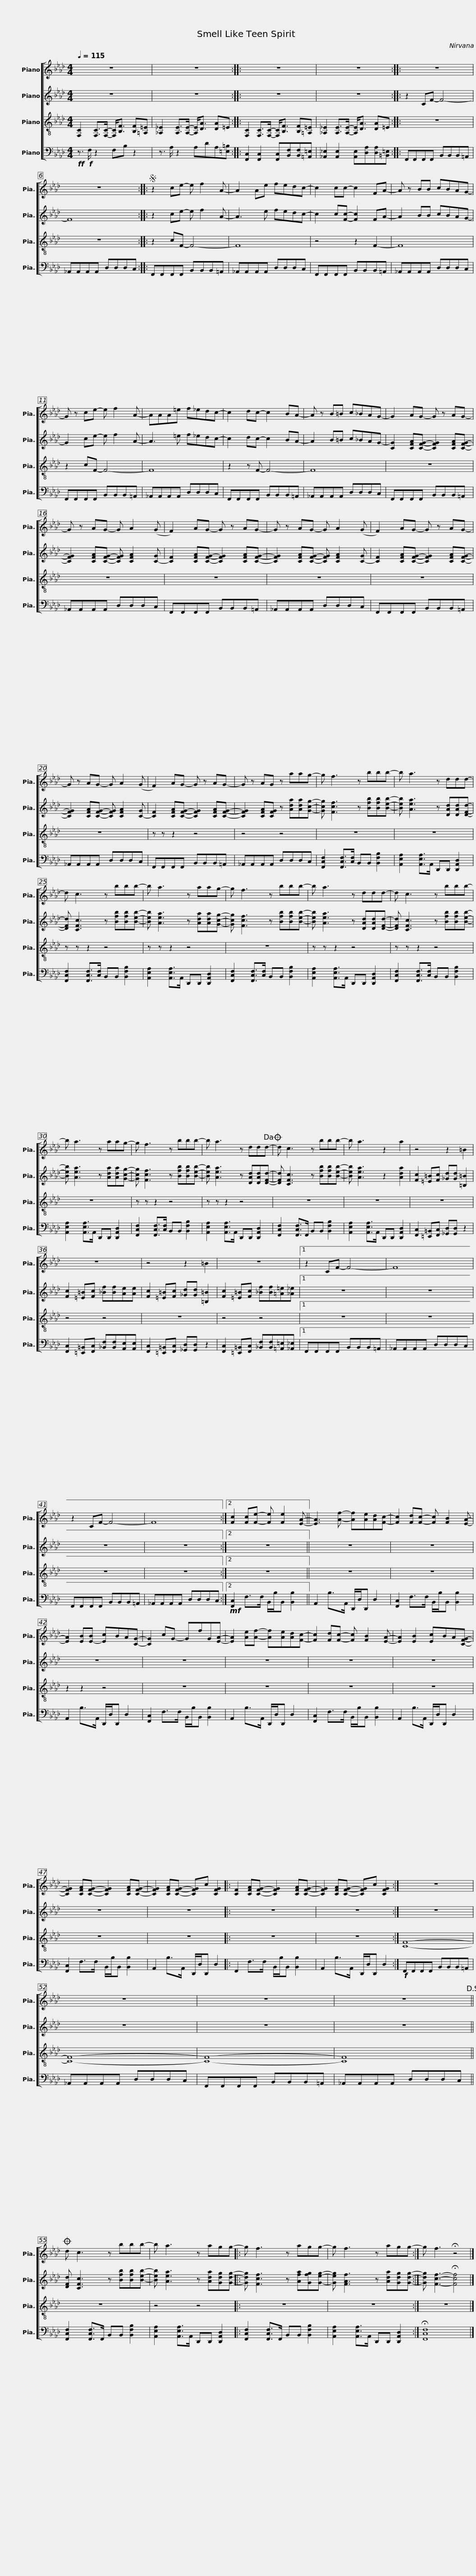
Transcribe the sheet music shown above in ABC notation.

X:1
%%score [ 1 2 3 4 ]
L:1/8
Q:1/4=115
M:4/4
I:linebreak $
K:Ab
V:1 treble
V:2 treble
V:3 treble-8
V:4 bass
V:1
 z8 | z8 :: z8 |$ z8 :: z8 | %5
 z8 ::S z2 ce- e f2 A- |$ A2 Ae fedc- | c2 cc- c2 FA- | A z BB cBAG- | %10
 G z ce- e f2 A- |$ AAA=e f_edc- | c2 dc- c2 BA- | A z B=B c_BAG- | G2 AG- G z AG- |$ %15
 G z AG- G A2 (G | F2) AG- G z AG- | G z AG- G A2 (G |$ F2) AG- G z AG- | G z AG- G A2 (G | %20
 F2) AG- G z AG- |$ G z AG z aag- | g f3 z bbb- | b a3 z ddd- | d c3 z bbb- |$ %25
 b a3 z aag- | g f3 z bbb- | b a3 z ddd- | d c3 z bbb- |$ b a3 z aag- | %30
 g f3 z bbb- | b a3 z ddd-!dacoda! | d c3 z bbb- |$ b a3 z2 a2 | z4 z2 =B2 | %35
 z8 | z4 z2 =B2 |$ z8 |1 z2 CF- F4- | F8 | %40
 z2 CF- F4- |$ F8 :|2 [Fc]2 [Fc][Fe]- [Fe] [Fe]2 [EA]- || [EA]3 [Af]- [Af][Ae][Ad][Fc]- | [Fc]2 [Fd][Fc]- [Fc] [FB]2 [EA]- |$ %45
 [EA]2 [EB][E-B] [Ec]BA[CG]- | [CG]2 cG- GfG[EA]- | [EA]2 [Ae][Af]- [Af][Ae][Ad][Fc]- | [Fc]2 [Fd][Fc]- [Fc] [FB]2 [EA]- |$ [EA]2 [EB]2 [Ec]BA[CFG]- | %50
 [CFG]2 [CFA][CFG]- [CFG]2 [CFA][CFG]- | [CFG]2 [CFA][CFG]- [CFG]c [CFG]2 |:$ [CF]2 [CFA][CFG]- [CFG]2 [CFA][CFG]- | [CFG]2 [CFA][CFG]- [CFG]c [CFG]2 :| z8 | %55
 z8 |$ z8 | z8!D.S.! ||O d c3 z bbb- | b a3 z agg- |:$ %60
 g f3 z agg- | g f3 z agg- :| g f3 !fermata!z4 |] %63
V:2
 z8 | z8 :: z8 |$ z8 :: z2 CF- F4- | %5
 F8 :: z2 ce- e f2 A- |$ A3 e fedc- | c2 c[Fc]- [Fc]2 FA- | A2 BB cBAG- | %10
 G2 ce- e f2 A- |$ A3 =e f_edc- | c2 dc- c2 BA- | A2 B=B c_BAG- | [CG]2 [CFA][CFG]- [CFG]2 [CFA][CFG]- |$ %15
 [CFG]2 [CFA][CFG]- [CFG] [CFA]2 [C-G] | [CF]2 [CFA][CFG]- [CFG]2 [CFA][CFG]- | [CFG]2 [CFA][CFG]- [CFG] [CFA]2 [C-G] |$ [CF]2 [CFA][CFG]- [CFG]2 [CFA][CFG]- | [CFG]2 [CFA][CFG]- [CFG] [CFA]2 [C-G] | %20
 [CF]2 [CFA][CFG]- [CFG]2 [CFA][CFG]- |$ [CFG]2 [CFA][CFG] z [Ada][Ada][Gcg]- | [Gcg] [Fcf]3 z [Bfb][Bfb][Beb]- | [Beb] [Aea]3 z [DAd][DAd][DFd]- | [DFd] [CFc]3 z [Bfb][Bfb][Beb]- |$ %25
 [Beb] [Aea]3 z [Ada][Ada][Gcg]- | [Gcg] [Fcf]3 z [Bfb][Bfb][Beb]- | [Beb] [Aea]3 z [DAd][DAd][DFd]- | [DFd] [CFc]3 z [Bfb][Bfb][Beb]- |$ [Beb] [Aea]3 z [Ada][Ada][Gcg]- | %30
 [Gcg] [Fcf]3 z [Bfb][Bfb][Beb]- | [Beb] [Aea]3 z [DAd][DAd][DFd]- | [DFd] [CFc]3 z [Bfb][Bfb][Beb]- |$ [Beb] [Aea]3 z2 [Ada]2 | [Fc]2 [=E=B][Fc] [_Gd][Gd] [=B,=B]2 | %35
 [Fc]2 [=E=B][Fc] [_Bf][Bf][Ae][Ae] | [Fc]2 [=E=B][Fc] [_Gd][Gd] [=B,=B]2 |$ [Fc]2 [=E=B][Fc] [_Bf][Bf][=A=e][_A_e] |1 z8 | z8 | %40
 z8 |$ z8 :|2 z8 || z8 | z8 |$ %45
 z8 | z8 | z8 | z8 |$ z8 | %50
 z8 | z8 |:$ z8 | z8 :| z8 | %55
 z8 |$ z8 | z8 || [DFd] [CFc]3 z [Bfb][Bfb][Beb]- | [Beb] [Aea]3 z [Ada][Gdg][Gdg]- |:$ %60
 [Gdg] [Fcf]3 z [Afa][Gfg][Geg]- | [Geg] [FAf]3 z [Ada][Gdg][Gdg]- :| [Gdg] [Fcf]3- !fermata![Fcf]4 |] %63
V:3
 [F,C]2 [F,C]>[F,C]- [F,C]<[B,F] [B,F][=A,=E] | [_A,_E]2 [A,E]>[A,E]- [A,E]<[DA] [DA]=E :: [F,C]2 [F,C]>[F,C]- [F,C]<[B,F] [B,F][=A,=E] |$ [_A,_E]2 [A,E]>[A,E]- [A,E]<[DA] [DA]=E :: z8 | %5
 z8 :: z2 cF- F4- |$ F8 | z4 z2 F2- | F8 | %10
 z2 cF- F4- |$ F8 | z2 z F- F4- | F8 | z8 |$ %15
 z8 | z8 | z8 |$ z8 | z8 | %20
 z z z2 z4 |$ z4 z4 | z8 | z8 | z z z2 z4 |$ %25
 z z z2 z4 | z8 | z z z2 z4 | z z z2 z4 |$ z8 | %30
 z z z2 z4 | z z z2 z4 | z8 |$ z8 | z8 | %35
 z4 z4 | z8 |$ z4 z4 |1 z8 | z8 | %40
 z8 |$ z8 :|2 z8 || z8 | z8 |$ %45
 z2 z2 z4 | z8 | z8 | z8 |$ z8 | %50
 z8 | z8 |:$ z8 | z8 :| [CF]8- | %55
 [CF]8- |$ [CF]8- | [CF]8 || z8 | z4 z4 |:$ %60
 z8 | z8 :| z8 |] %63
V:4
!ff! z3/2!f! F,/ z2 F,B, z2 | z3/2 A,/ z2 A,DA,[=E,=B,] :: [F,,C,]2 [F,,C,]2 [F,,C,][B,,F,][B,,F,][=A,,=E,] |$ [_A,,_E,]2 [A,,E,]2 [A,,E,][D,A,][D,A,][=B,,=E,] :: F,,F,,F,,F,, B,,B,,B,,=A,, | %5
 _A,,A,,A,,A,, D,D,D,C, :: F,,F,,F,,F,, B,,B,,B,,=A,, |$ _A,,A,,A,,A,, D,D,D,C, | F,,F,,F,,F,, B,,B,,B,,=A,, | _A,,A,,A,,A,, D,D,D,C, | %10
 F,,F,,F,,F,, B,,B,,B,,=A,, |$ _A,,A,,A,,A,, D,D,D,C, | F,,F,,F,,F,, B,,B,,B,,=A,, | _A,,A,,A,,A,, D,D,D,C, | F,,F,,F,,F,, B,,B,,B,,=A,, |$ %15
 _A,,A,,A,,A,, D,D,D,C, | F,,F,,F,,F,, B,,B,,B,,=A,, | _A,,A,,A,,A,, D,D,D,C, |$ F,,F,,F,,F,, B,,B,,B,,=A,, | _A,,A,,A,,A,, D,D,D,C, | %20
 F,,F,,F,,F,, B,,B,,B,,=A,, |$ _A,,A,,A,,A,, D,D,D,C, | [F,,C,F,]2 [F,,C,F,]>[C,F,] B,,B,, [B,,F,B,]2 | [A,,E,A,]2 [A,,E,A,]>A,, D,,D,, [D,,A,,D,]2 | [F,,C,F,]2 [F,,C,F,]>[C,F,] B,,B,, [B,,F,B,]2 |$ %25
 [A,,E,A,]2 [A,,E,A,]>A,, D,,D,, [D,,A,,D,]2 | [F,,C,F,]2 [F,,C,F,]>[C,F,] B,,B,, [B,,F,B,]2 | [A,,E,A,]2 [A,,E,A,]>A,, D,,D,, [D,,A,,D,]2 | [F,,C,F,]2 [F,,C,F,]>[C,F,] B,,B,, [B,,F,B,]2 |$ [A,,E,A,]2 [A,,E,A,]>A,, D,,D,, [D,,A,,D,]2 | %30
 [F,,C,F,]2 [F,,C,F,]>[C,F,] B,,B,, [B,,F,B,]2 | [A,,E,A,]2 [A,,E,A,]>A,, D,,D,, [D,,A,,D,]2 | [F,,C,F,]2 [F,,C,F,]>F,, B,,B,, [B,,F,B,]2 |$ [A,,E,A,]2 [A,,E,A,]>A,, D,,D,, [D,,A,,D,]2 | [F,,C,]2 [=E,,=B,,][F,,C,] [_G,,D,][G,,D,] z2 | %35
 [F,,C,]2 [=E,,=B,,][F,,C,] [_B,,F,][B,,F,][A,,E,][A,,E,] | [F,,C,]2 [=E,,=B,,][F,,C,] [_G,,D,][G,,D,] z2 |$ [F,,C,]2 [=E,,=B,,][F,,C,] [_B,,F,][B,,F,][=A,,=E,][_A,,_E,] |1 F,,F,,F,,F,, B,,B,,B,,=A,, | _A,,A,,A,,A,, D,D,D,C, | %40
 F,,F,,F,,F,, B,,B,,B,,=A,, |$ _A,,A,,A,,A,, D,D,D,C, :|2!mf! [F,,C,]2 F,>F, B,,/B,/B,, [B,,B,]2 || A,,2 B,>A,, D,,/D,/D,, D,2 | [F,,C,]2 F,>F, B,,/B,/B,, [B,,B,]2 |$ %45
 A,,2 B,>A,, D,,/D,/D,, D,2 | [F,,C,]2 F,>F, B,,/B,/B,, [B,,B,]2 | A,,2 B,>A,, D,,/D,/D,, D,2 | [F,,C,]2 F,>F, B,,/B,/B,, [B,,B,]2 |$ A,,2 B,>A,, D,,/D,/D,, D,2 | %50
 [F,,C,]2 F,>F, B,,/B,/B,, [B,,B,]2 | A,,2 B,>A,, D,,/D,/D,, D,2 |:$ F,,2 F,>F, B,,/B,/B,, [B,,B,]2 | A,,2 B,>A,, D,,/D,/D,, D,2 :|!f! F,,F,,F,,F,, B,,B,,B,,=A,, | %55
 _A,,A,,A,,A,, D,D,D,C, |$ F,,F,,F,,F,, B,,B,,B,,=A,, | _A,,A,,A,,A,, D,D,D,C, || [F,,C,F,]2 [F,,C,F,]>F,, B,,B,, [B,,F,B,]2 | [A,,E,A,]2 [A,,E,A,]>A,, D,,D,, [D,,A,,D,]2 |:$ %60
 [F,,C,F,]2 [F,,C,F,]>F,, B,,B,, [B,,F,B,]2 | [A,,E,A,]2 [A,,E,A,]>A,, D,,D,, [D,,A,,D,]2 :| !fermata![F,,C,F,]8 |] %63
